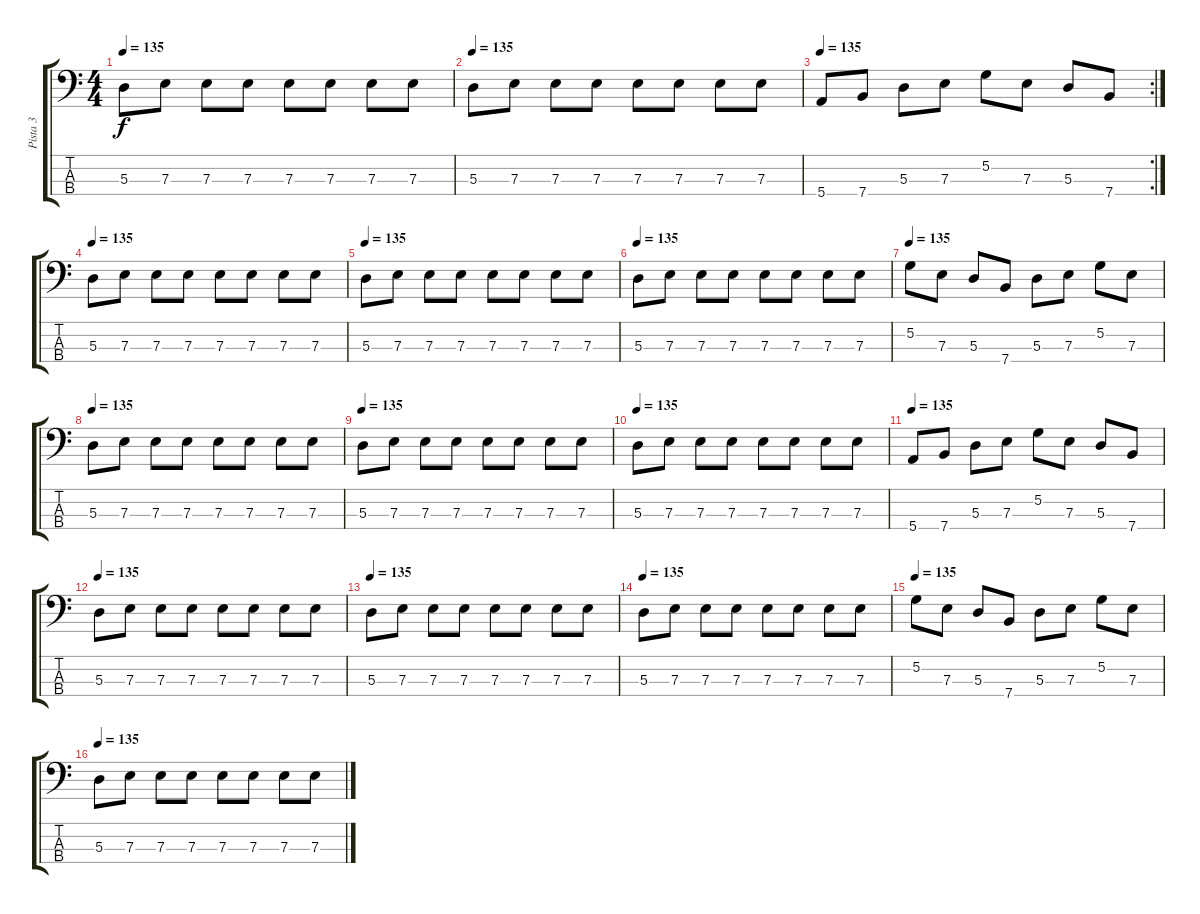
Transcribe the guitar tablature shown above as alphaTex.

\track ("Pista 3" "Pista 3") {instrument electricbassfinger}
\staff {score tabs}
\tuning (G2 D2 A1 E1) {hide}
\ts (4 4)
\tempo 135
\clef f4
\ks c
5.3.8{dy f} 7.3.8 7.3.8 7.3.8 7.3.8 7.3.8 7.3.8 7.3.8 |
\tempo 135
5.3.8 7.3.8 7.3.8 7.3.8 7.3.8 7.3.8 7.3.8 7.3.8 |
\rc 2
\tempo 135
5.4.8 7.4.8 5.3.8 7.3.8 5.2.8 7.3.8 5.3.8 7.4.8 |
\tempo 135
5.3.8 7.3.8 7.3.8 7.3.8 7.3.8 7.3.8 7.3.8 7.3.8 |
\tempo 135
5.3.8 7.3.8 7.3.8 7.3.8 7.3.8 7.3.8 7.3.8 7.3.8 |
\tempo 135
5.3.8 7.3.8 7.3.8 7.3.8 7.3.8 7.3.8 7.3.8 7.3.8 |
\tempo 135
5.2.8 7.3.8 5.3.8 7.4.8 5.3.8 7.3.8 5.2.8 7.3.8 |
\tempo 135
5.3.8 7.3.8 7.3.8 7.3.8 7.3.8 7.3.8 7.3.8 7.3.8 |
\tempo 135
5.3.8 7.3.8 7.3.8 7.3.8 7.3.8 7.3.8 7.3.8 7.3.8 |
\tempo 135
5.3.8 7.3.8 7.3.8 7.3.8 7.3.8 7.3.8 7.3.8 7.3.8 |
\tempo 135
5.4.8 7.4.8 5.3.8 7.3.8 5.2.8 7.3.8 5.3.8 7.4.8 |
\tempo 135
5.3.8 7.3.8 7.3.8 7.3.8 7.3.8 7.3.8 7.3.8 7.3.8 |
\tempo 135
5.3.8 7.3.8 7.3.8 7.3.8 7.3.8 7.3.8 7.3.8 7.3.8 |
\tempo 135
5.3.8 7.3.8 7.3.8 7.3.8 7.3.8 7.3.8 7.3.8 7.3.8 |
\tempo 135
5.2.8 7.3.8 5.3.8 7.4.8 5.3.8 7.3.8 5.2.8 7.3.8 |
\tempo 135
5.3.8 7.3.8 7.3.8 7.3.8 7.3.8 7.3.8 7.3.8 7.3.8
